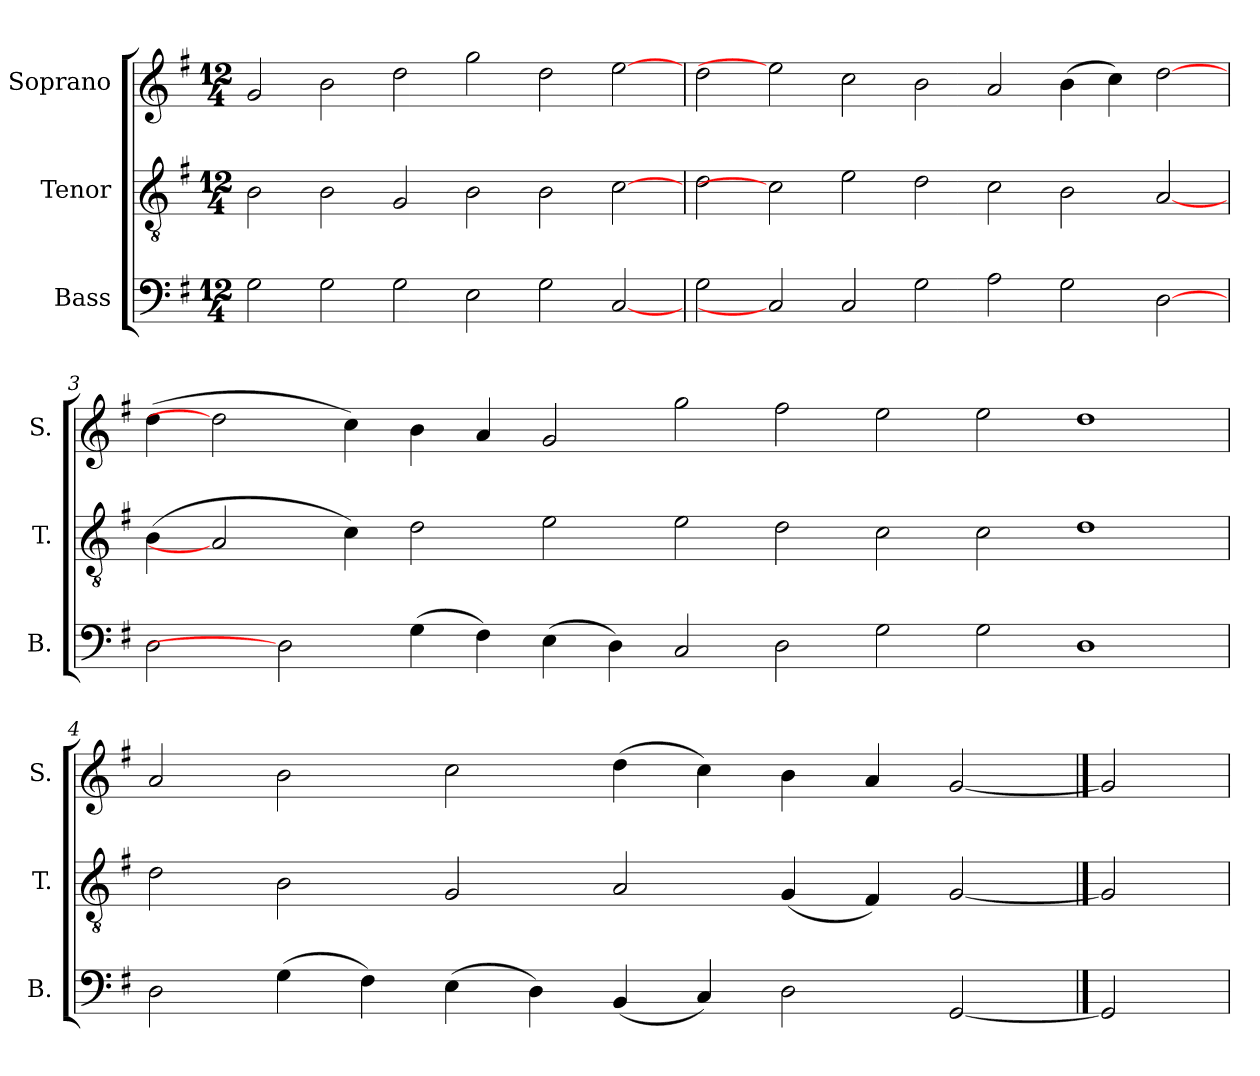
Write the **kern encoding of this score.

**kern	**kern	**kern
*part3	*part2	*part1
*staff3	*staff2	*staff1
*I"Bass	*I"Tenor	*I"Soprano
*I'B.	*I'T.	*I'S.
*clefF4	*clefGv2	*clefG2
*k[f#]	*k[f#]	*k[f#]
*G:	*G:	*G:
*M12/4	*M12/4	*M12/4
=1	=1	=1
2G\	2B\	2g/
2G\	2B\	2b\
2G\	2G/	2dd\
2E\	2B\	2gg\
2G\	2B\	2dd\
[2C	[2c	[2ee
=2	=2	=2
2G\	2d\	2dd\
2C]	2c]	2ee]
2C/	2e\	2cc\
2G\	2d\	2b\
2A\	2c\	2a/
2G\	2B\	(4b\
.	.	4cc\)
[2D	[2A	[2dd
=3	=3	=3
2D\	(4B\	(4dd\
.	2A]	2dd]
2D]	.	.
.	4c\)	4cc\)
(4G\	2d\	4b\
4F#\)	.	4a/
(4E\	2e\	2g/
4D\)	.	.
2C/	2e\	2gg\
2D\	2d\	2ff#\
2G\	2c\	2ee\
2G\	2c\	2ee\
1D	1d	1dd
=4	=4	=4
2D\	2d\	2a/
(4G\	2B\	2b\
4F#\)	.	.
(4E\	2G/	2cc\
4D\)	.	.
(4BB/	2A/	(4dd\
4C/)	.	4cc\)
2D\	(4G/	4b\
.	4F#/)	4a/
[2GG	[2G	[2g
==5	==5	==5
2GG]	2G]	2g]
=	=	=
*-	*-	*-
